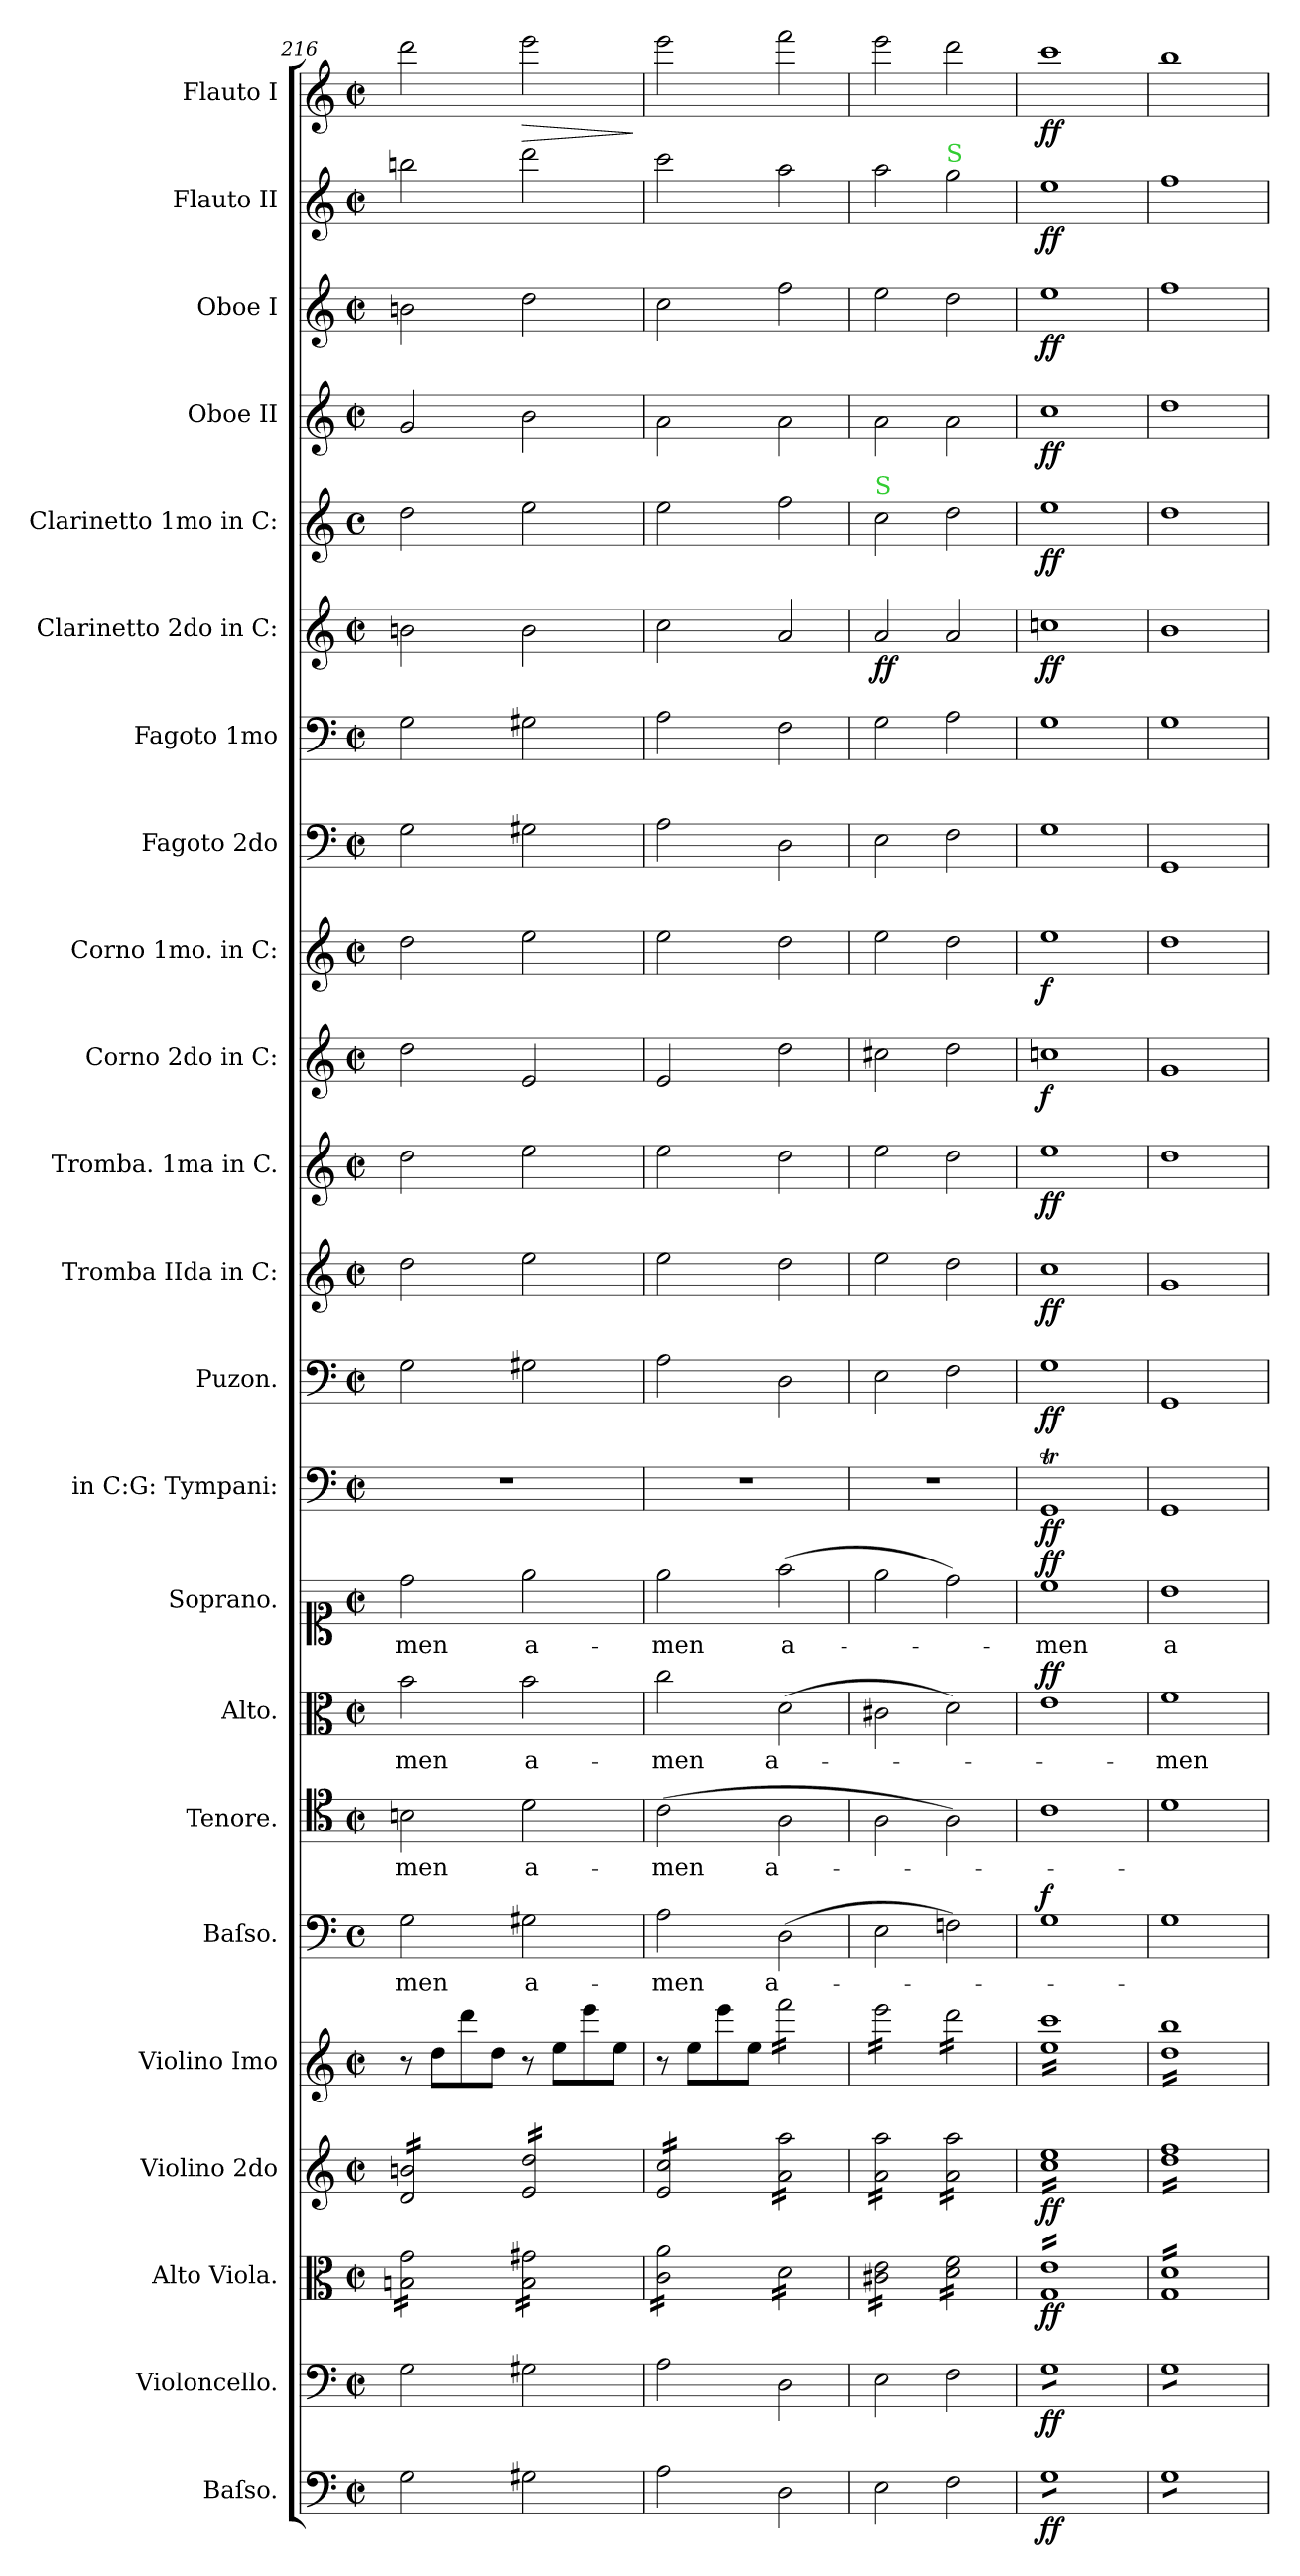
**kern	**dynam	**kern	**dynam	**kern	**dynam	**kern	**dynam	**kern	**dynam	**kern	**text	**dynam	**kern	**text	**kern	**text	**dynam	**kern	**text	**dynam	**kern	**dynam	**kern	**dynam	**kern	**dynam	**kern	**dynam	**kern	**dynam	**kern	**dynam	**kern	**kern	**kern	**dynam	**kern	**dynam	**kern	**dynam	**kern	**dynam	**kern	**dynam	**kern	**dynam
*part23	*part23	*part22	*part22	*part21	*part21	*part20	*part20	*part19	*part19	*part18	*part18	*part18	*part17	*part17	*part16	*part16	*part16	*part15	*part15	*part15	*part14	*part14	*part13	*part13	*part12	*part12	*part11	*part11	*part10	*part10	*part9	*part9	*part8	*part7	*part6	*part6	*part5	*part5	*part4	*part4	*part3	*part3	*part2	*part2	*part1	*part1
*staff23	*staff23	*staff22	*staff22	*staff21	*staff21	*staff20	*staff20	*staff19	*staff19	*staff18	*staff18	*staff18	*staff17	*staff17	*staff16	*staff16	*staff16	*staff15	*staff15	*staff15	*staff14	*staff14	*staff13	*staff13	*staff12	*staff12	*staff11	*staff11	*staff10	*staff10	*staff9	*staff9	*staff8	*staff7	*staff6	*staff6	*staff5	*staff5	*staff4	*staff4	*staff3	*staff3	*staff2	*staff2	*staff1	*staff1
*I"Baſso.	*	*I"Violoncello.	*	*I"Alto Viola.	*	*I"Violino 2do	*	*I"Violino Imo	*	*I"Baſso.	*	*	*I"Tenore.	*	*I"Alto.	*	*	*I"Soprano.	*	*	*I"in C:G: Tympani:	*	*I"Puzon.	*	*I"Tromba IIda in C:	*	*I"Tromba. 1ma in C.	*	*I"Corno 2do in C:	*	*I"Corno 1mo. in C:	*	*I"Fagoto 2do	*I"Fagoto 1mo	*I"Clarinetto 2do in C:	*	*I"Clarinetto 1mo in C:	*	*I"Oboe II	*	*I"Oboe I	*	*I"Flauto II	*	*I"Flauto I	*
*I'b	*	*I'vlc	*	*I'a-vla	*	*I'vl 2	*	*I'vl 1	*	*I'B	*	*	*I'T	*	*I'A	*	*	*I'S	*	*	*	*	*	*	*I'tr 2	*	*I'tr 1	*	*	*	*	*	*	*	*	*	*I'cl I in C	*	*I'ob II	*	*I'ob I	*	*I'fl II	*	*I'fl I	*
*clefF4	*	*clefF4	*	*clefC3	*	*clefG2	*	*clefG2	*	*clefF4	*	*	*clefC4	*	*clefC3	*	*	*clefC1	*	*	*clefF4	*	*clefF4	*	*clefG2	*	*clefG2	*	*clefG2	*	*clefG2	*	*clefF4	*clefF4	*clefG2	*	*clefG2	*	*clefG2	*	*clefG2	*	*clefG2	*	*clefG2	*
*ITrd8c12	*	*	*	*	*	*	*	*	*	*	*	*	*	*	*	*	*	*	*	*	*	*	*	*	*	*	*	*	*	*	*	*	*	*	*	*	*	*	*	*	*	*	*	*	*	*
*k[]	*	*k[]	*	*k[]	*	*k[]	*	*k[]	*	*k[]	*	*	*k[]	*	*k[]	*	*	*k[]	*	*	*k[]	*	*k[]	*	*k[]	*	*k[]	*	*k[]	*	*k[]	*	*k[]	*k[]	*k[]	*	*k[]	*	*k[]	*	*k[]	*	*k[]	*	*k[]	*
*M2/2	*	*M2/2	*	*M2/2	*	*M2/2	*	*M2/2	*	*M2/2	*	*	*M2/2	*	*M2/2	*	*	*M2/2	*	*	*M2/2	*	*M2/2	*	*M2/2	*	*M2/2	*	*M2/2	*	*M2/2	*	*M2/2	*M2/2	*M2/2	*	*M2/2	*	*M2/2	*	*M2/2	*	*M2/2	*	*M2/2	*
*met(c|)	*	*met(c|)	*	*met(c|)	*	*met(c|)	*	*met(c|)	*	*met(c)	*	*	*met(c|)	*	*met(c|)	*	*	*met(c|)	*	*	*met(c|)	*	*met(c|)	*	*met(c|)	*	*met(c|)	*	*met(c|)	*	*met(c|)	*	*met(c|)	*met(c|)	*met(c|)	*	*met(c)	*	*met(c|)	*	*met(c|)	*	*met(c|)	*	*met(c|)	*
=216	=216	=216	=216	=216	=216	=216	=216	=216	=216	=216	=216	=216	=216	=216	=216	=216	=216	=216	=216	=216	=216	=216	=216	=216	=216	=216	=216	=216	=216	=216	=216	=216	=216	=216	=216	=216	=216	=216	=216	=216	=216	=216	=216	=216	=216	=216
*	*	*	*	*tremolo	*	*	*	*	*	*	*	*	*	*	*	*	*	*	*	*	*	*	*	*	*	*	*	*	*	*	*	*	*	*	*	*	*	*	*	*	*	*	*	*	*	*
*	*	*	*	*	*	*tremolo	*	*	*	*	*	*	*	*	*	*	*	*	*	*	*	*	*	*	*	*	*	*	*	*	*	*	*	*	*	*	*	*	*	*	*	*	*	*	*	*
2GG\	.	2G\	.	16Bn\ 16g\LL	.	16d/ 16bn/LL	.	8r	.	2G\	-men	.	2Bn\	-men	2b\	-men	.	2dd\	-men	.	1r	.	2G\	.	2dd\	.	2dd\	.	2dd\	.	2dd\	.	2G\	2G\	2bn\	.	2dd\	.	2g/	.	2bn\	.	2bbn\	.	2ddd\	.
.	.	.	.	16Bn\ 16g\	.	16d/ 16bn/	.	.	.	.	.	.	.	.	.	.	.	.	.	.	.	.	.	.	.	.	.	.	.	.	.	.	.	.	.	.	.	.	.	.	.	.	.	.	.	.
.	.	.	.	16Bn\ 16g\	.	16d/ 16bn/	.	8dd\L	.	.	.	.	.	.	.	.	.	.	.	.	.	.	.	.	.	.	.	.	.	.	.	.	.	.	.	.	.	.	.	.	.	.	.	.	.	.
.	.	.	.	16Bn\ 16g\	.	16d/ 16bn/	.	.	.	.	.	.	.	.	.	.	.	.	.	.	.	.	.	.	.	.	.	.	.	.	.	.	.	.	.	.	.	.	.	.	.	.	.	.	.	.
.	.	.	.	16Bn\ 16g\	.	16d/ 16bn/	.	8ddd\	.	.	.	.	.	.	.	.	.	.	.	.	.	.	.	.	.	.	.	.	.	.	.	.	.	.	.	.	.	.	.	.	.	.	.	.	.	.
.	.	.	.	16Bn\ 16g\	.	16d/ 16bn/	.	.	.	.	.	.	.	.	.	.	.	.	.	.	.	.	.	.	.	.	.	.	.	.	.	.	.	.	.	.	.	.	.	.	.	.	.	.	.	.
.	.	.	.	16Bn\ 16g\	.	16d/ 16bn/	.	8dd\J	.	.	.	.	.	.	.	.	.	.	.	.	.	.	.	.	.	.	.	.	.	.	.	.	.	.	.	.	.	.	.	.	.	.	.	.	.	.
.	.	.	.	16Bn\ 16g\JJ	.	16d/ 16bn/JJ	.	.	.	.	.	.	.	.	.	.	.	.	.	.	.	.	.	.	.	.	.	.	.	.	.	.	.	.	.	.	.	.	.	.	.	.	.	.	.	.
!	!	!	!	!	!	!	!	!	!	!	!	!	!	!	!	!	!	!	!	!	!	!	!	!	!	!	!	!	!	!	!	!	!	!	!	!	!	!	!	!	!	!	!	!	!	!LO:HP:b
2GG#X\	.	2G#X\	.	16B\ 16g#X\LL	.	16e/ 16dd/LL	.	8r	.	2G#X\	a-	.	2d\	a-	2b\	a-	.	2ee\	a-	.	.	.	2G#X\	.	2ee\	.	2ee\	.	2e/	.	2ee\	.	2G#X\	2G#X\	2b\	.	2ee\	.	2b\	.	2dd\	.	2ddd\	.	2eee\	>
.	.	.	.	16B\ 16g#X\	.	16e/ 16dd/	.	.	.	.	.	.	.	.	.	.	.	.	.	.	.	.	.	.	.	.	.	.	.	.	.	.	.	.	.	.	.	.	.	.	.	.	.	.	.	.
.	.	.	.	16B\ 16g#X\	.	16e/ 16dd/	.	8ee\L	.	.	.	.	.	.	.	.	.	.	.	.	.	.	.	.	.	.	.	.	.	.	.	.	.	.	.	.	.	.	.	.	.	.	.	.	.	.
.	.	.	.	16B\ 16g#X\	.	16e/ 16dd/	.	.	.	.	.	.	.	.	.	.	.	.	.	.	.	.	.	.	.	.	.	.	.	.	.	.	.	.	.	.	.	.	.	.	.	.	.	.	.	.
.	.	.	.	16B\ 16g#X\	.	16e/ 16dd/	.	8eee\	.	.	.	.	.	.	.	.	.	.	.	.	.	.	.	.	.	.	.	.	.	.	.	.	.	.	.	.	.	.	.	.	.	.	.	.	.	.
.	.	.	.	16B\ 16g#X\	.	16e/ 16dd/	.	.	.	.	.	.	.	.	.	.	.	.	.	.	.	.	.	.	.	.	.	.	.	.	.	.	.	.	.	.	.	.	.	.	.	.	.	.	.	.
.	.	.	.	16B\ 16g#X\	.	16e/ 16dd/	.	8ee\J	.	.	.	.	.	.	.	.	.	.	.	.	.	.	.	.	.	.	.	.	.	.	.	.	.	.	.	.	.	.	.	.	.	.	.	.	.	.
.	.	.	.	16B\ 16g#X\JJ	.	16e/ 16dd/JJ	.	.	.	.	.	.	.	.	.	.	.	.	.	.	.	.	.	.	.	.	.	.	.	.	.	.	.	.	.	.	.	.	.	.	.	.	.	.	.	.
.	.	.	.	.	.	.	.	.	.	.	.	.	.	.	.	.	.	.	.	.	.	.	.	.	.	.	.	.	.	.	.	.	.	.	.	.	.	.	.	.	.	.	.	.	.	]
=217	=217	=217	=217	=217	=217	=217	=217	=217	=217	=217	=217	=217	=217	=217	=217	=217	=217	=217	=217	=217	=217	=217	=217	=217	=217	=217	=217	=217	=217	=217	=217	=217	=217	=217	=217	=217	=217	=217	=217	=217	=217	=217	=217	=217	=217	=217
2AA\	.	2A\	.	16c\ 16a\LL	.	16e/ 16cc/LL	.	8r	.	2A\	-men	.	(2c\	-men	2cc\	-men	.	2ee\	-men	.	1r	.	2A\	.	2ee\	.	2ee\	.	2e/	.	2ee\	.	2A\	2A\	2cc\	.	2ee\	.	2a\	.	2cc\	.	2ccc\	.	2eee\	.
.	.	.	.	16c\ 16a\	.	16e/ 16cc/	.	.	.	.	.	.	.	.	.	.	.	.	.	.	.	.	.	.	.	.	.	.	.	.	.	.	.	.	.	.	.	.	.	.	.	.	.	.	.	.
.	.	.	.	16c\ 16a\	.	16e/ 16cc/	.	8ee\L	.	.	.	.	.	.	.	.	.	.	.	.	.	.	.	.	.	.	.	.	.	.	.	.	.	.	.	.	.	.	.	.	.	.	.	.	.	.
.	.	.	.	16c\ 16a\	.	16e/ 16cc/	.	.	.	.	.	.	.	.	.	.	.	.	.	.	.	.	.	.	.	.	.	.	.	.	.	.	.	.	.	.	.	.	.	.	.	.	.	.	.	.
.	.	.	.	16c\ 16a\	.	16e/ 16cc/	.	8eee\	.	.	.	.	.	.	.	.	.	.	.	.	.	.	.	.	.	.	.	.	.	.	.	.	.	.	.	.	.	.	.	.	.	.	.	.	.	.
.	.	.	.	16c\ 16a\	.	16e/ 16cc/	.	.	.	.	.	.	.	.	.	.	.	.	.	.	.	.	.	.	.	.	.	.	.	.	.	.	.	.	.	.	.	.	.	.	.	.	.	.	.	.
.	.	.	.	16c\ 16a\	.	16e/ 16cc/	.	8ee\J	.	.	.	.	.	.	.	.	.	.	.	.	.	.	.	.	.	.	.	.	.	.	.	.	.	.	.	.	.	.	.	.	.	.	.	.	.	.
.	.	.	.	16c\ 16a\JJ	.	16e/ 16cc/JJ	.	.	.	.	.	.	.	.	.	.	.	.	.	.	.	.	.	.	.	.	.	.	.	.	.	.	.	.	.	.	.	.	.	.	.	.	.	.	.	.
*	*	*	*	*	*	*	*	*tremolo	*	*	*	*	*	*	*	*	*	*	*	*	*	*	*	*	*	*	*	*	*	*	*	*	*	*	*	*	*	*	*	*	*	*	*	*	*	*
2DD\	.	2D\	.	16d\LL	.	16a\ 16aa\LL	.	16fff\LL	.	(2D\	a-	.	2A\	a-	(2d\	a-	.	(2ff\	a-	.	.	.	2D\	.	2dd\	.	2dd\	.	2dd\	.	2dd\	.	2D\	2F\	2a/	.	2ff\	.	2a\	.	2ff\	.	2aa\	.	2fff\	.
.	.	.	.	16d\	.	16a\ 16aa\	.	16fff\	.	.	.	.	.	.	.	.	.	.	.	.	.	.	.	.	.	.	.	.	.	.	.	.	.	.	.	.	.	.	.	.	.	.	.	.	.	.
.	.	.	.	16d\	.	16a\ 16aa\	.	16fff\	.	.	.	.	.	.	.	.	.	.	.	.	.	.	.	.	.	.	.	.	.	.	.	.	.	.	.	.	.	.	.	.	.	.	.	.	.	.
.	.	.	.	16d\	.	16a\ 16aa\	.	16fff\	.	.	.	.	.	.	.	.	.	.	.	.	.	.	.	.	.	.	.	.	.	.	.	.	.	.	.	.	.	.	.	.	.	.	.	.	.	.
.	.	.	.	16d\	.	16a\ 16aa\	.	16fff\	.	.	.	.	.	.	.	.	.	.	.	.	.	.	.	.	.	.	.	.	.	.	.	.	.	.	.	.	.	.	.	.	.	.	.	.	.	.
.	.	.	.	16d\	.	16a\ 16aa\	.	16fff\	.	.	.	.	.	.	.	.	.	.	.	.	.	.	.	.	.	.	.	.	.	.	.	.	.	.	.	.	.	.	.	.	.	.	.	.	.	.
.	.	.	.	16d\	.	16a\ 16aa\	.	16fff\	.	.	.	.	.	.	.	.	.	.	.	.	.	.	.	.	.	.	.	.	.	.	.	.	.	.	.	.	.	.	.	.	.	.	.	.	.	.
.	.	.	.	16d\JJ	.	16a\ 16aa\JJ	.	16fff\JJ	.	.	.	.	.	.	.	.	.	.	.	.	.	.	.	.	.	.	.	.	.	.	.	.	.	.	.	.	.	.	.	.	.	.	.	.	.	.
=218	=218	=218	=218	=218	=218	=218	=218	=218	=218	=218	=218	=218	=218	=218	=218	=218	=218	=218	=218	=218	=218	=218	=218	=218	=218	=218	=218	=218	=218	=218	=218	=218	=218	=218	=218	=218	=218	=218	=218	=218	=218	=218	=218	=218	=218	=218
!	!	!	!	!	!	!	!	!	!	!	!	!	!	!	!	!	!	!	!	!	!	!	!	!	!	!	!	!	!	!	!	!	!	!	!	!	!LO:TX:a:color=limegreen:t=S	!	!	!	!	!	!	!	!	!
2EE\	.	2E\	.	16c#X\ 16e\LL	.	16a\ 16aa\LL	.	16eee\LL	.	2E\	.	.	2A\	.	2c#X\	.	.	2ee\	.	.	1r	.	2E\	.	2ee\	.	2ee\	.	2cc#X\	.	2ee\	.	2E\	2G\	2a/	ff	2cc\	.	2a\	.	2ee\	.	2aa\	.	2eee\	.
.	.	.	.	16c#X\ 16e\	.	16a\ 16aa\	.	16eee\	.	.	.	.	.	.	.	.	.	.	.	.	.	.	.	.	.	.	.	.	.	.	.	.	.	.	.	.	.	.	.	.	.	.	.	.	.	.
.	.	.	.	16c#X\ 16e\	.	16a\ 16aa\	.	16eee\	.	.	.	.	.	.	.	.	.	.	.	.	.	.	.	.	.	.	.	.	.	.	.	.	.	.	.	.	.	.	.	.	.	.	.	.	.	.
.	.	.	.	16c#X\ 16e\	.	16a\ 16aa\	.	16eee\	.	.	.	.	.	.	.	.	.	.	.	.	.	.	.	.	.	.	.	.	.	.	.	.	.	.	.	.	.	.	.	.	.	.	.	.	.	.
.	.	.	.	16c#X\ 16e\	.	16a\ 16aa\	.	16eee\	.	.	.	.	.	.	.	.	.	.	.	.	.	.	.	.	.	.	.	.	.	.	.	.	.	.	.	.	.	.	.	.	.	.	.	.	.	.
.	.	.	.	16c#X\ 16e\	.	16a\ 16aa\	.	16eee\	.	.	.	.	.	.	.	.	.	.	.	.	.	.	.	.	.	.	.	.	.	.	.	.	.	.	.	.	.	.	.	.	.	.	.	.	.	.
.	.	.	.	16c#X\ 16e\	.	16a\ 16aa\	.	16eee\	.	.	.	.	.	.	.	.	.	.	.	.	.	.	.	.	.	.	.	.	.	.	.	.	.	.	.	.	.	.	.	.	.	.	.	.	.	.
.	.	.	.	16c#X\ 16e\JJ	.	16a\ 16aa\JJ	.	16eee\JJ	.	.	.	.	.	.	.	.	.	.	.	.	.	.	.	.	.	.	.	.	.	.	.	.	.	.	.	.	.	.	.	.	.	.	.	.	.	.
!	!	!	!	!	!	!	!	!	!	!	!	!	!	!	!	!	!	!	!	!	!	!	!	!	!	!	!	!	!	!	!	!	!	!	!	!	!	!	!	!	!	!	!LO:TX:a:color=limegreen:t=S	!	!	!
2FF\	.	2F\	.	16d\ 16f\LL	.	16a\ 16aa\LL	.	16ddd\LL	.	2Fn\)	.	.	2A\)	.	2d\)	.	.	2dd\)	.	.	.	.	2F\	.	2dd\	.	2dd\	.	2dd\	.	2dd\	.	2F\	2A\	2a/	.	2dd\	.	2a\	.	2dd\	.	2gg\	.	2ddd\	.
.	.	.	.	16d\ 16f\	.	16a\ 16aa\	.	16ddd\	.	.	.	.	.	.	.	.	.	.	.	.	.	.	.	.	.	.	.	.	.	.	.	.	.	.	.	.	.	.	.	.	.	.	.	.	.	.
.	.	.	.	16d\ 16f\	.	16a\ 16aa\	.	16ddd\	.	.	.	.	.	.	.	.	.	.	.	.	.	.	.	.	.	.	.	.	.	.	.	.	.	.	.	.	.	.	.	.	.	.	.	.	.	.
.	.	.	.	16d\ 16f\	.	16a\ 16aa\	.	16ddd\	.	.	.	.	.	.	.	.	.	.	.	.	.	.	.	.	.	.	.	.	.	.	.	.	.	.	.	.	.	.	.	.	.	.	.	.	.	.
.	.	.	.	16d\ 16f\	.	16a\ 16aa\	.	16ddd\	.	.	.	.	.	.	.	.	.	.	.	.	.	.	.	.	.	.	.	.	.	.	.	.	.	.	.	.	.	.	.	.	.	.	.	.	.	.
.	.	.	.	16d\ 16f\	.	16a\ 16aa\	.	16ddd\	.	.	.	.	.	.	.	.	.	.	.	.	.	.	.	.	.	.	.	.	.	.	.	.	.	.	.	.	.	.	.	.	.	.	.	.	.	.
.	.	.	.	16d\ 16f\	.	16a\ 16aa\	.	16ddd\	.	.	.	.	.	.	.	.	.	.	.	.	.	.	.	.	.	.	.	.	.	.	.	.	.	.	.	.	.	.	.	.	.	.	.	.	.	.
.	.	.	.	16d\ 16f\JJ	.	16a\ 16aa\JJ	.	16ddd\JJ	.	.	.	.	.	.	.	.	.	.	.	.	.	.	.	.	.	.	.	.	.	.	.	.	.	.	.	.	.	.	.	.	.	.	.	.	.	.
=219	=219	=219	=219	=219	=219	=219	=219	=219	=219	=219	=219	=219	=219	=219	=219	=219	=219	=219	=219	=219	=219	=219	=219	=219	=219	=219	=219	=219	=219	=219	=219	=219	=219	=219	=219	=219	=219	=219	=219	=219	=219	=219	=219	=219	=219	=219
!	!	!	!	!	!	!	!	!	!LO:DY:b	!	!	!LO:DY:b	!	!	!	!	!LO:DY:b	!	!	!LO:DY:b	!	!	!	!	!	!	!	!	!	!	!	!	!	!	!	!	!	!	!	!	!	!	!	!	!	!
*tremolo	*	*	*	*	*	*	*	*	*	*	*	*	*	*	*	*	*	*	*	*	*	*	*	*	*	*	*	*	*	*	*	*	*	*	*	*	*	*	*	*	*	*	*	*	*	*
*	*	*tremolo	*	*	*	*	*	*	*	*	*	*	*	*	*	*	*	*	*	*	*	*	*	*	*	*	*	*	*	*	*	*	*	*	*	*	*	*	*	*	*	*	*	*	*	*
8GG\L	ff	8G\L	ff	16G/ 16e/LL	ff	16cc\ 16ee\LL	ff	16ee\ 16ccc\LL	ff&colon;	1G\	.	f	1c\	.	1e\	.	ff	1cc\	-men	ff	1GGT/	ff	1G\	ff	1cc\	ff	1ee\	ff	1ccn\	f	1ee\	f	1G\	1G\	1ccn\	ff	1ee\	ff	1cc\	ff	1ee\	ff	1ee\	ff	1ccc\	ff
.	.	.	.	16G/ 16e/	.	16cc\ 16ee\	.	16ee\ 16ccc\	.	.	.	.	.	.	.	.	.	.	.	.	.	.	.	.	.	.	.	.	.	.	.	.	.	.	.	.	.	.	.	.	.	.	.	.	.	.
8GG\	.	8G\	.	16G/ 16e/	.	16cc\ 16ee\	.	16ee\ 16ccc\	.	.	.	.	.	.	.	.	.	.	.	.	.	.	.	.	.	.	.	.	.	.	.	.	.	.	.	.	.	.	.	.	.	.	.	.	.	.
.	.	.	.	16G/ 16e/	.	16cc\ 16ee\	.	16ee\ 16ccc\	.	.	.	.	.	.	.	.	.	.	.	.	.	.	.	.	.	.	.	.	.	.	.	.	.	.	.	.	.	.	.	.	.	.	.	.	.	.
8GG\	.	8G\	.	16G/ 16e/	.	16cc\ 16ee\	.	16ee\ 16ccc\	.	.	.	.	.	.	.	.	.	.	.	.	.	.	.	.	.	.	.	.	.	.	.	.	.	.	.	.	.	.	.	.	.	.	.	.	.	.
.	.	.	.	16G/ 16e/	.	16cc\ 16ee\	.	16ee\ 16ccc\	.	.	.	.	.	.	.	.	.	.	.	.	.	.	.	.	.	.	.	.	.	.	.	.	.	.	.	.	.	.	.	.	.	.	.	.	.	.
8GG\	.	8G\	.	16G/ 16e/	.	16cc\ 16ee\	.	16ee\ 16ccc\	.	.	.	.	.	.	.	.	.	.	.	.	.	.	.	.	.	.	.	.	.	.	.	.	.	.	.	.	.	.	.	.	.	.	.	.	.	.
.	.	.	.	16G/ 16e/	.	16cc\ 16ee\	.	16ee\ 16ccc\	.	.	.	.	.	.	.	.	.	.	.	.	.	.	.	.	.	.	.	.	.	.	.	.	.	.	.	.	.	.	.	.	.	.	.	.	.	.
8GG\	.	8G\	.	16G/ 16e/	.	16cc\ 16ee\	.	16ee\ 16ccc\	.	.	.	.	.	.	.	.	.	.	.	.	.	.	.	.	.	.	.	.	.	.	.	.	.	.	.	.	.	.	.	.	.	.	.	.	.	.
.	.	.	.	16G/ 16e/	.	16cc\ 16ee\	.	16ee\ 16ccc\	.	.	.	.	.	.	.	.	.	.	.	.	.	.	.	.	.	.	.	.	.	.	.	.	.	.	.	.	.	.	.	.	.	.	.	.	.	.
8GG\	.	8G\	.	16G/ 16e/	.	16cc\ 16ee\	.	16ee\ 16ccc\	.	.	.	.	.	.	.	.	.	.	.	.	.	.	.	.	.	.	.	.	.	.	.	.	.	.	.	.	.	.	.	.	.	.	.	.	.	.
.	.	.	.	16G/ 16e/	.	16cc\ 16ee\	.	16ee\ 16ccc\	.	.	.	.	.	.	.	.	.	.	.	.	.	.	.	.	.	.	.	.	.	.	.	.	.	.	.	.	.	.	.	.	.	.	.	.	.	.
8GG\	.	8G\	.	16G/ 16e/	.	16cc\ 16ee\	.	16ee\ 16ccc\	.	.	.	.	.	.	.	.	.	.	.	.	.	.	.	.	.	.	.	.	.	.	.	.	.	.	.	.	.	.	.	.	.	.	.	.	.	.
.	.	.	.	16G/ 16e/	.	16cc\ 16ee\	.	16ee\ 16ccc\	.	.	.	.	.	.	.	.	.	.	.	.	.	.	.	.	.	.	.	.	.	.	.	.	.	.	.	.	.	.	.	.	.	.	.	.	.	.
8GG\J	.	8G\J	.	16G/ 16e/	.	16cc\ 16ee\	.	16ee\ 16ccc\	.	.	.	.	.	.	.	.	.	.	.	.	.	.	.	.	.	.	.	.	.	.	.	.	.	.	.	.	.	.	.	.	.	.	.	.	.	.
.	.	.	.	16G/ 16e/JJ	.	16cc\ 16ee\JJ	.	16ee\ 16ccc\JJ	.	.	.	.	.	.	.	.	.	.	.	.	.	.	.	.	.	.	.	.	.	.	.	.	.	.	.	.	.	.	.	.	.	.	.	.	.	.
=220	=220	=220	=220	=220	=220	=220	=220	=220	=220	=220	=220	=220	=220	=220	=220	=220	=220	=220	=220	=220	=220	=220	=220	=220	=220	=220	=220	=220	=220	=220	=220	=220	=220	=220	=220	=220	=220	=220	=220	=220	=220	=220	=220	=220	=220	=220
8GG\L	.	8G\L	.	16G/ 16d/LL	.	16dd\ 16ff\LL	.	16dd\ 16bb\LL	.	1G\	.	.	1d\	.	1f\	-men	.	1b\	a-	.	1GGTTT/	.	1GG/	.	1g/	.	1dd\	.	1g/	.	1dd\	.	1GG/	1G\	1b\	.	1dd\	.	1dd\	.	1ff\	.	1ff\	.	1bb\	.
.	.	.	.	16G/ 16d/	.	16dd\ 16ff\	.	16dd\ 16bb\	.	.	.	.	.	.	.	.	.	.	.	.	.	.	.	.	.	.	.	.	.	.	.	.	.	.	.	.	.	.	.	.	.	.	.	.	.	.
8GG\	.	8G\	.	16G/ 16d/	.	16dd\ 16ff\	.	16dd\ 16bb\	.	.	.	.	.	.	.	.	.	.	.	.	.	.	.	.	.	.	.	.	.	.	.	.	.	.	.	.	.	.	.	.	.	.	.	.	.	.
.	.	.	.	16G/ 16d/	.	16dd\ 16ff\	.	16dd\ 16bb\	.	.	.	.	.	.	.	.	.	.	.	.	.	.	.	.	.	.	.	.	.	.	.	.	.	.	.	.	.	.	.	.	.	.	.	.	.	.
8GG\	.	8G\	.	16G/ 16d/	.	16dd\ 16ff\	.	16dd\ 16bb\	.	.	.	.	.	.	.	.	.	.	.	.	.	.	.	.	.	.	.	.	.	.	.	.	.	.	.	.	.	.	.	.	.	.	.	.	.	.
.	.	.	.	16G/ 16d/	.	16dd\ 16ff\	.	16dd\ 16bb\	.	.	.	.	.	.	.	.	.	.	.	.	.	.	.	.	.	.	.	.	.	.	.	.	.	.	.	.	.	.	.	.	.	.	.	.	.	.
8GG\	.	8G\	.	16G/ 16d/	.	16dd\ 16ff\	.	16dd\ 16bb\	.	.	.	.	.	.	.	.	.	.	.	.	.	.	.	.	.	.	.	.	.	.	.	.	.	.	.	.	.	.	.	.	.	.	.	.	.	.
.	.	.	.	16G/ 16d/	.	16dd\ 16ff\	.	16dd\ 16bb\	.	.	.	.	.	.	.	.	.	.	.	.	.	.	.	.	.	.	.	.	.	.	.	.	.	.	.	.	.	.	.	.	.	.	.	.	.	.
8GG\	.	8G\	.	16G/ 16d/	.	16dd\ 16ff\	.	16dd\ 16bb\	.	.	.	.	.	.	.	.	.	.	.	.	.	.	.	.	.	.	.	.	.	.	.	.	.	.	.	.	.	.	.	.	.	.	.	.	.	.
.	.	.	.	16G/ 16d/	.	16dd\ 16ff\	.	16dd\ 16bb\	.	.	.	.	.	.	.	.	.	.	.	.	.	.	.	.	.	.	.	.	.	.	.	.	.	.	.	.	.	.	.	.	.	.	.	.	.	.
8GG\	.	8G\	.	16G/ 16d/	.	16dd\ 16ff\	.	16dd\ 16bb\	.	.	.	.	.	.	.	.	.	.	.	.	.	.	.	.	.	.	.	.	.	.	.	.	.	.	.	.	.	.	.	.	.	.	.	.	.	.
.	.	.	.	16G/ 16d/	.	16dd\ 16ff\	.	16dd\ 16bb\	.	.	.	.	.	.	.	.	.	.	.	.	.	.	.	.	.	.	.	.	.	.	.	.	.	.	.	.	.	.	.	.	.	.	.	.	.	.
8GG\	.	8G\	.	16G/ 16d/	.	16dd\ 16ff\	.	16dd\ 16bb\	.	.	.	.	.	.	.	.	.	.	.	.	.	.	.	.	.	.	.	.	.	.	.	.	.	.	.	.	.	.	.	.	.	.	.	.	.	.
.	.	.	.	16G/ 16d/	.	16dd\ 16ff\	.	16dd\ 16bb\	.	.	.	.	.	.	.	.	.	.	.	.	.	.	.	.	.	.	.	.	.	.	.	.	.	.	.	.	.	.	.	.	.	.	.	.	.	.
8GG\J	.	8G\J	.	16G/ 16d/	.	16dd\ 16ff\	.	16dd\ 16bb\	.	.	.	.	.	.	.	.	.	.	.	.	.	.	.	.	.	.	.	.	.	.	.	.	.	.	.	.	.	.	.	.	.	.	.	.	.	.
*	*	*Xtremolo	*	*	*	*	*	*	*	*	*	*	*	*	*	*	*	*	*	*	*	*	*	*	*	*	*	*	*	*	*	*	*	*	*	*	*	*	*	*	*	*	*	*	*	*
*Xtremolo	*	*	*	*	*	*	*	*	*	*	*	*	*	*	*	*	*	*	*	*	*	*	*	*	*	*	*	*	*	*	*	*	*	*	*	*	*	*	*	*	*	*	*	*	*	*
.	.	.	.	16G/ 16d/JJ	.	16dd\ 16ff\JJ	.	16dd\ 16bb\JJ	.	.	.	.	.	.	.	.	.	.	.	.	.	.	.	.	.	.	.	.	.	.	.	.	.	.	.	.	.	.	.	.	.	.	.	.	.	.
*	*	*	*	*	*	*	*	*Xtremolo	*	*	*	*	*	*	*	*	*	*	*	*	*	*	*	*	*	*	*	*	*	*	*	*	*	*	*	*	*	*	*	*	*	*	*	*	*	*
*	*	*	*	*	*	*Xtremolo	*	*	*	*	*	*	*	*	*	*	*	*	*	*	*	*	*	*	*	*	*	*	*	*	*	*	*	*	*	*	*	*	*	*	*	*	*	*	*	*
*	*	*	*	*Xtremolo	*	*	*	*	*	*	*	*	*	*	*	*	*	*	*	*	*	*	*	*	*	*	*	*	*	*	*	*	*	*	*	*	*	*	*	*	*	*	*	*	*	*
=	=	=	=	=	=	=	=	=	=	=	=	=	=	=	=	=	=	=	=	=	=	=	=	=	=	=	=	=	=	=	=	=	=	=	=	=	=	=	=	=	=	=	=	=	=	=
*-	*-	*-	*-	*-	*-	*-	*-	*-	*-	*-	*-	*-	*-	*-	*-	*-	*-	*-	*-	*-	*-	*-	*-	*-	*-	*-	*-	*-	*-	*-	*-	*-	*-	*-	*-	*-	*-	*-	*-	*-	*-	*-	*-	*-	*-	*-
